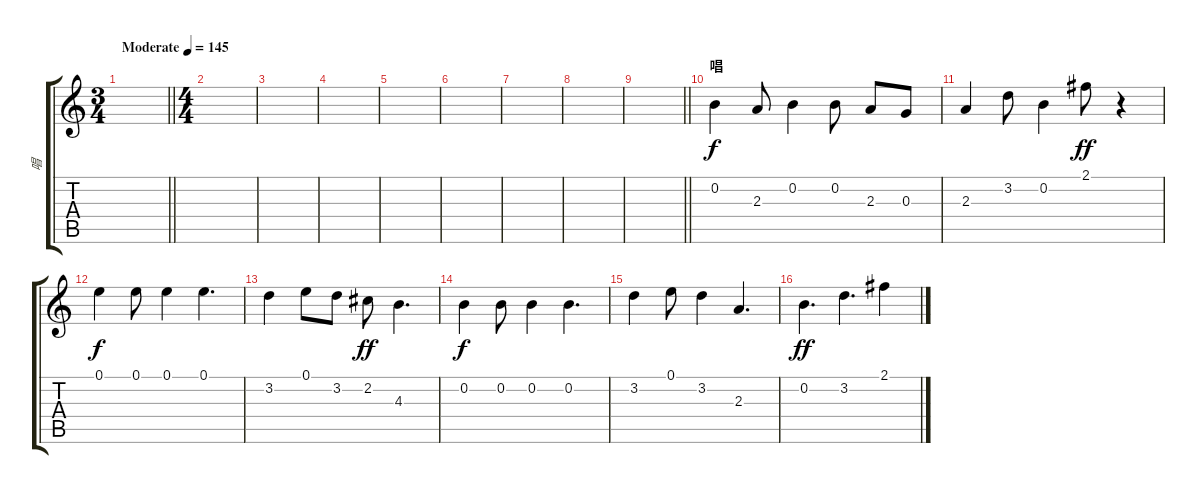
\track ("唱" "唱") {instrument distortionguitar}
\staff {score tabs}
\tuning (E4 B3 G3 D3 A2 E2) {hide}
\ts (3 4)
\tempo (145 "Moderate")
\clef g2
\barLineRight lightlight
\ks c
|
\ts (4 4)
|
|
|
|
|
|
|
\barLineRight lightlight
|
\section ("" "唱")
0.2.4 2.3.8 0.2.4 0.2.8 2.3.8 0.3.8 |
2.3.4 3.2.8 0.2.4 2.1.8{dy ff} r.4 |
0.1.4{dy f} 0.1.8 0.1.4 0.1.4{d} |
3.2.4 0.1.8 3.2.8 2.2.8{dy ff} 4.3.4{d} |
0.2.4{dy f} 0.2.8 0.2.4 0.2.4{d} |
3.2.4 0.1.8 3.2.4 2.3.4{d} |
0.2.4{d dy ff} 3.2.4{d} 2.1.4
